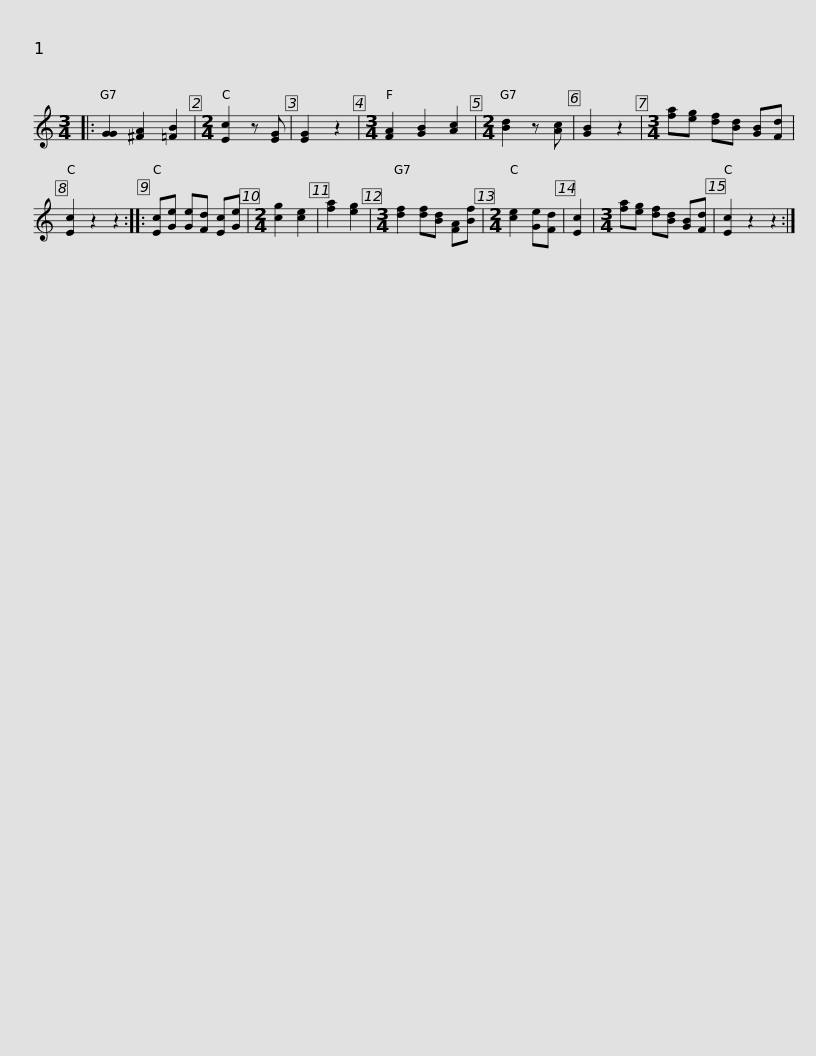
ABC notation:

X:1
L:1/8
M:3/4
I:linebreak $
K:C
V:1 treble
V:1
|: [GG]2 [^FA]2 [=FB]2 |[M:2/4] [Ec]2 z [EG] | [EG]2 z2 |[M:3/4] [FA]2 [GB]2 [Ac]2 |[M:2/4] [Bd]2 z [Ac] | %5
 [GB]2 z2 |[M:3/4] [fa][eg] [df][Bd] [GB][Fd] | [Ec]2 z2 z2 :: [Ec][Ge] [Ge][Fd] [Ec][Ge] |$[M:2/4] [cg]2 [ce]2 | %10
 [fa]2 [eg]2 |[M:3/4] [df]2 [df][Bd] [FA][Bf] |[M:2/4] [ce]2 [Ge][Fd] | [Ec]2 |[M:3/4] [fa][eg] [df][Bd] [GB][Fd] | %15
 [Ec]2 z2 z2 :| %16
